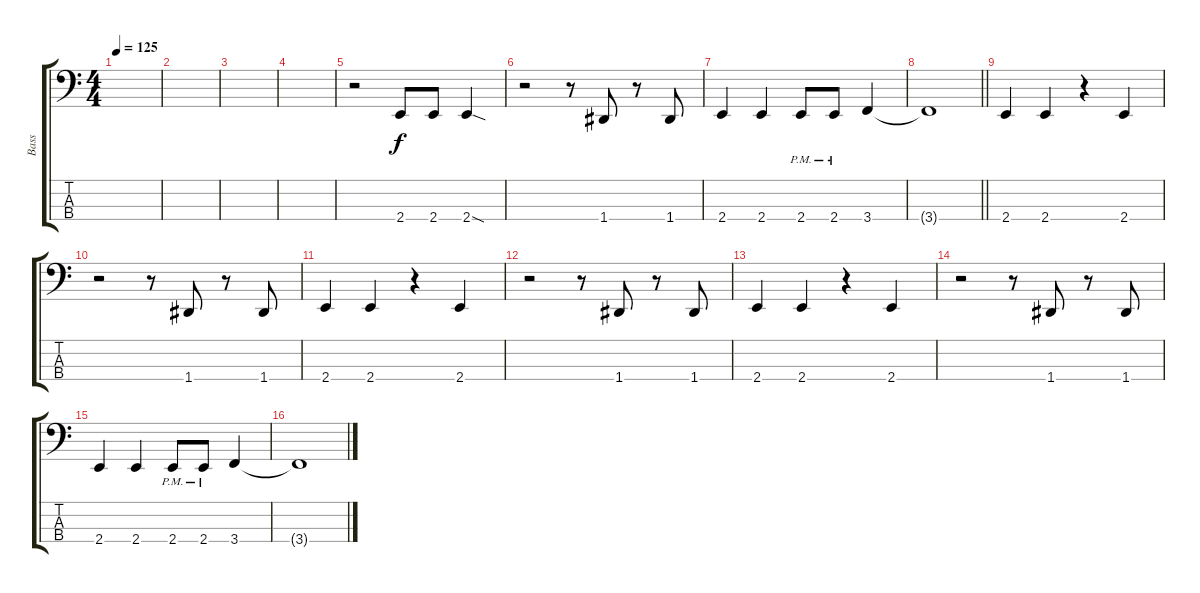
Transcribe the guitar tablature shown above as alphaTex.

\track ("Bass" "Bass") {instrument electricbassfinger}
\staff {score tabs}
\tuning (F2 C2 G1 D1) {hide}
\ts (4 4)
\tempo 125
\clef f4
\ks c
|
|
|
|
r.2 2.4.8 2.4.8 2.4{sod}.4 |
r.2 r.8 1.4.8 r.8 1.4.8 |
2.4.4 2.4.4 2.4{pm}.8 2.4{pm}.8 3.4.4 |
\barLineRight lightlight
3.4{t}.1 |
2.4.4 2.4.4 r.4 2.4.4 |
r.2 r.8 1.4.8 r.8 1.4.8 |
2.4.4 2.4.4 r.4 2.4.4 |
r.2 r.8 1.4.8 r.8 1.4.8 |
2.4.4 2.4.4 r.4 2.4.4 |
r.2 r.8 1.4.8 r.8 1.4.8 |
2.4.4 2.4.4 2.4{pm}.8 2.4{pm}.8 3.4.4 |
3.4{t}.1
